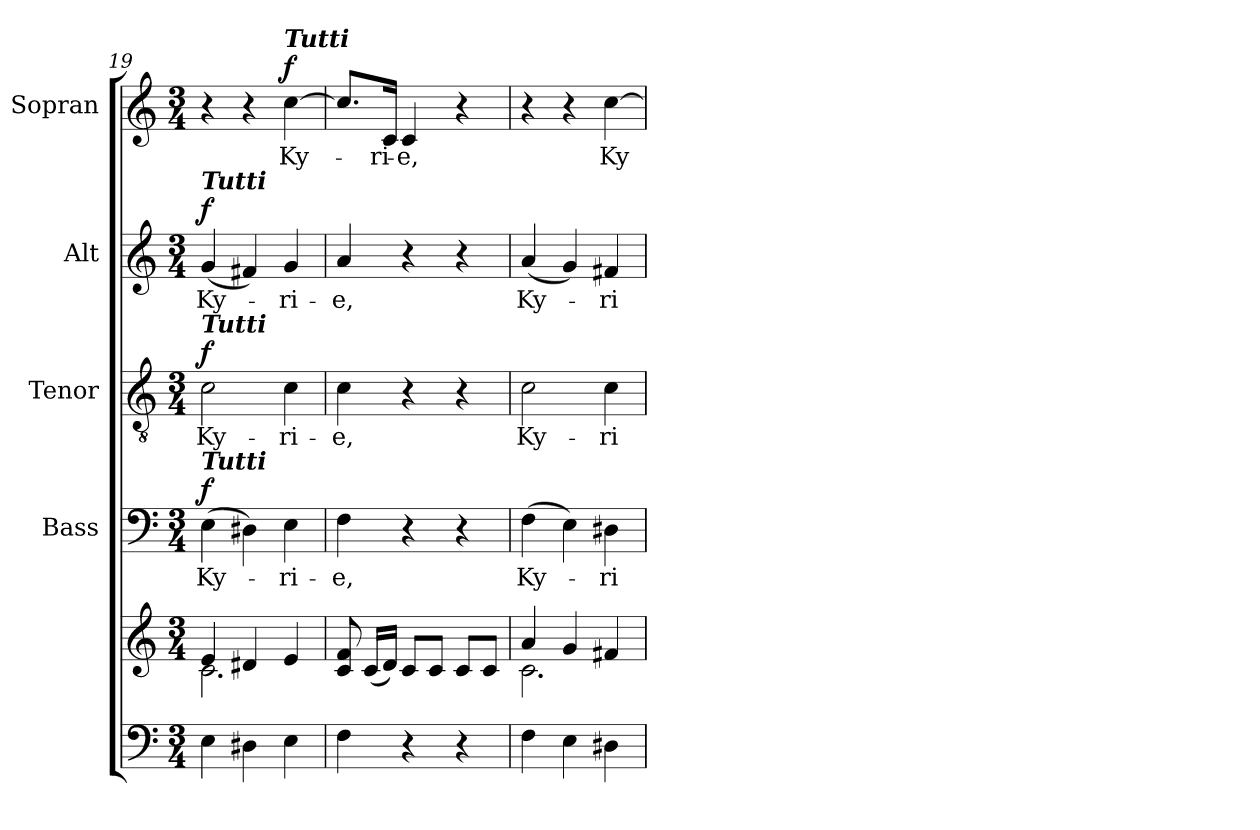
**kern	**kern	**kern	**text	**dynam	**kern	**text	**dynam	**kern	**text	**dynam	**kern	**text	**dynam
*part5	*part5	*part4	*part4	*part4	*part3	*part3	*part3	*part2	*part2	*part2	*part1	*part1	*part1
*staff6	*staff5	*staff4	*staff4	*staff4	*staff3	*staff3	*staff3	*staff2	*staff2	*staff2	*staff1	*staff1	*staff1
*	*	*I"Bass	*	*	*I"Tenor	*	*	*I"Alt	*	*	*I"Sopran	*	*
*	*	*I'B.	*	*	*I'T.	*	*	*I'A.	*	*	*I'S.	*	*
*clefF4	*clefG2	*clefF4	*	*	*clefGv2	*	*	*clefG2	*	*	*clefG2	*	*
*k[]	*k[]	*k[]	*	*	*k[]	*	*	*k[]	*	*	*k[]	*	*
*C:	*C:	*C:	*	*	*C:	*	*	*C:	*	*	*C:	*	*
*M3/4	*M3/4	*M3/4	*	*	*M3/4	*	*	*M3/4	*	*	*M3/4	*	*
=19	=19	=19	=19	=19	=19	=19	=19	=19	=19	=19	=19	=19	=19
*	*^	*	*	*	*	*	*	*	*	*	*	*	*
!	!	!	!	!	!	!	!	!	!LO:TX:a:Bi:t=Tutti	!	!	!	!	!
!	!	!	!	!	!	!LO:TX:a:Bi:t=Tutti	!	!	!	!	!	!	!	!
!	!	!	!LO:TX:a:Bi:t=Tutti	!	!	!	!	!	!	!	!	!	!	!
!	!	!	!	!LO:LY:b	!LO:DY:a	!	!LO:LY:b	!LO:DY:a	!	!LO:LY:b	!LO:DY:a	!	!	!
4E\	4e/	2.c\	(>4E\	Ky-	f	2c\	Ky-	f	(<4g/	Ky-	f	4r	.	.
4D#X\	4d#X/	.	4D#X\)	.	.	.	.	.	4f#X/)	.	.	4r	.	.
!	!	!	!	!	!	!	!	!	!	!	!	!LO:TX:a:Bi:t=Tutti	!	!
!	!	!	!	!LO:LY:b	!	!	!LO:LY:b	!	!	!LO:LY:b	!	!	!LO:LY:b	!LO:DY:a
4E\	4e/	.	4E\	-ri-	.	4c\	-ri-	.	4g/	-ri-	.	[4cc\	Ky-	f
*	*v	*v	*	*	*	*	*	*	*	*	*	*	*	*
!!LO:LB:g=z
=20	=20	=20	=20	=20	=20	=20	=20	=20	=20	=20	=20	=20	=20
!	!	!	!LO:LY:b	!	!	!LO:LY:b	!	!	!LO:LY:b	!	!	!	!
4F\	8c/ 8f/	4F\	-e,	.	4c\	-e,	.	4a/	-e,	.	8.cc/L]	.	.
.	(<16c/LL	.	.	.	.	.	.	.	.	.	.	.	.
!	!	!	!	!	!	!	!	!	!	!	!	!LO:LY:b	!
.	16d/JJ)	.	.	.	.	.	.	.	.	.	16c/Jk	-ri-	.
!	!	!	!	!	!	!	!	!	!	!	!	!LO:LY:b	!
4r	8c/L	4r	.	.	4r	.	.	4r	.	.	4c/	-e,	.
.	8c/J	.	.	.	.	.	.	.	.	.	.	.	.
4r	8c/L	4r	.	.	4r	.	.	4r	.	.	4r	.	.
.	8c/J	.	.	.	.	.	.	.	.	.	.	.	.
=21	=21	=21	=21	=21	=21	=21	=21	=21	=21	=21	=21	=21	=21
*	*^	*	*	*	*	*	*	*	*	*	*	*	*
!	!	!	!	!LO:LY:b	!	!	!LO:LY:b	!	!	!LO:LY:b	!	!	!	!
4F\	4a/	2.c\	(>4F\	Ky-	.	2c\	Ky-	.	(<4a/	Ky-	.	4r	.	.
4E\	4g/	.	4E\)	.	.	.	.	.	4g/)	.	.	4r	.	.
!	!	!	!	!LO:LY:b	!	!	!LO:LY:b	!	!	!LO:LY:b	!	!	!LO:LY:b	!
4D#X\	4f#X/	.	4D#X\	-ri-	.	4c\	-ri-	.	4f#X/	-ri-	.	[4cc\	Ky-	.
*	*v	*v	*	*	*	*	*	*	*	*	*	*	*	*
=	=	=	=	=	=	=	=	=	=	=	=	=	=
*-	*-	*-	*-	*-	*-	*-	*-	*-	*-	*-	*-	*-	*-
